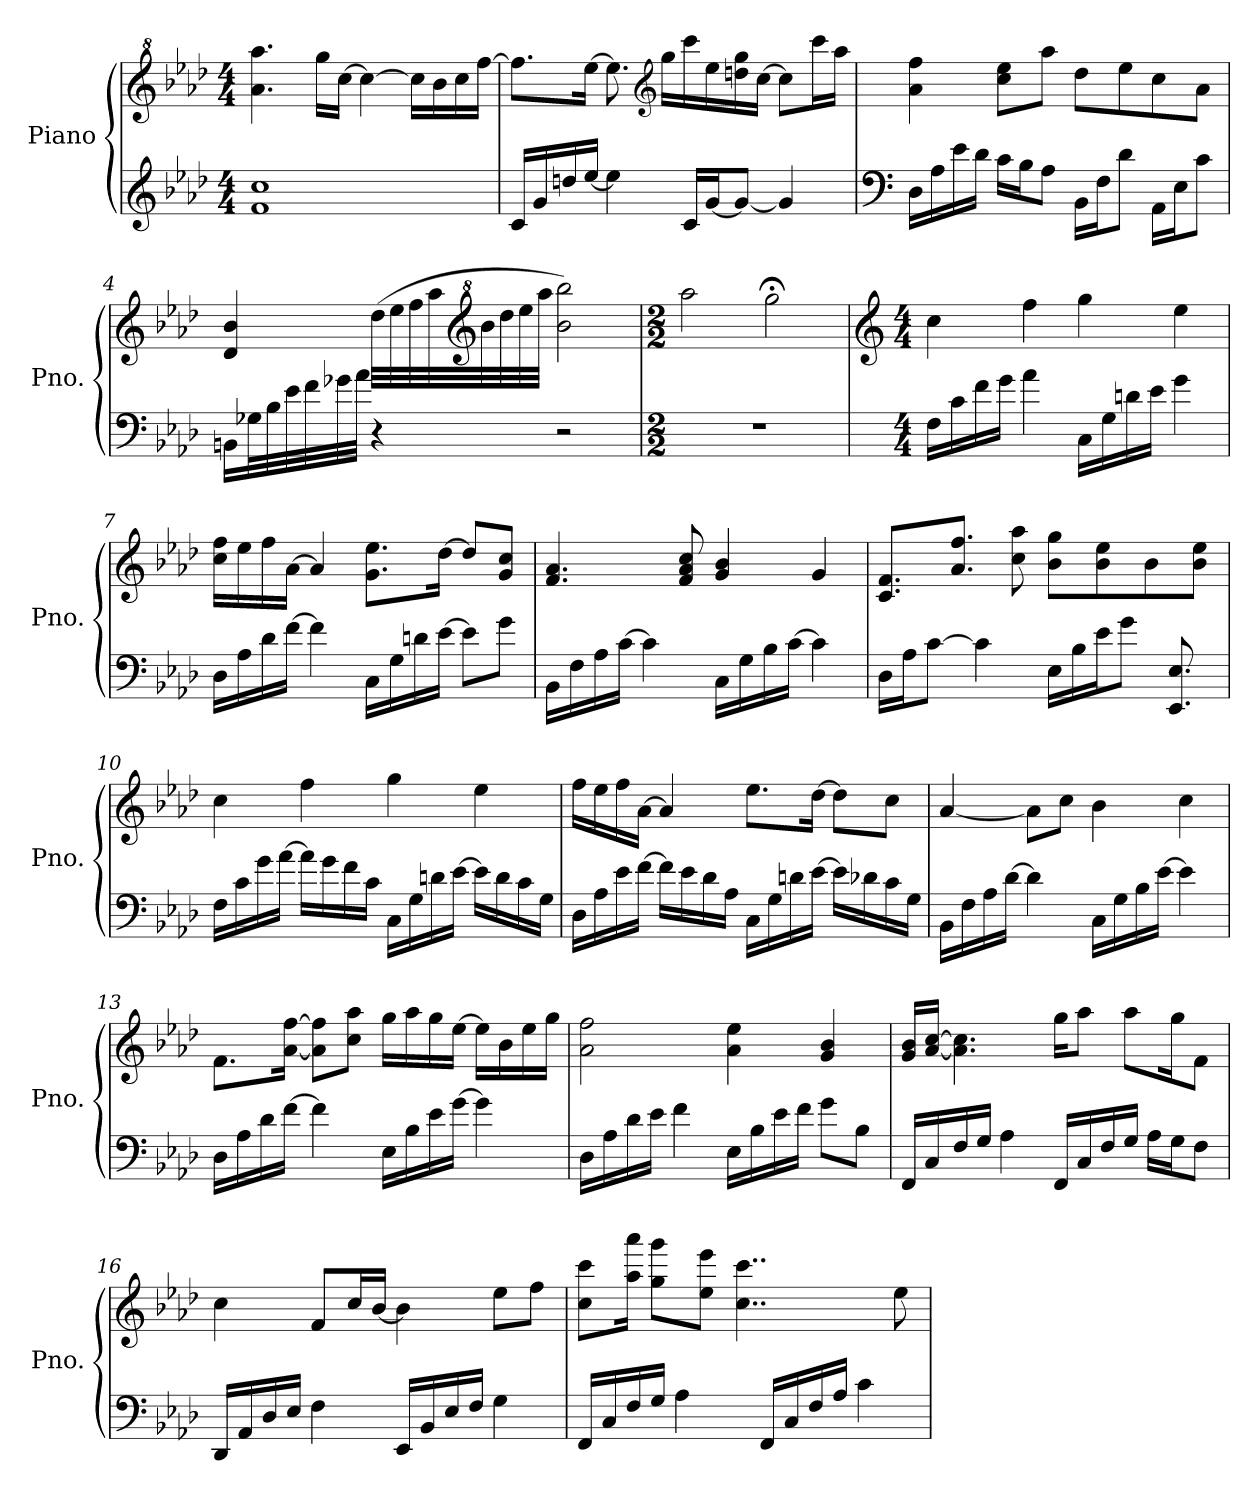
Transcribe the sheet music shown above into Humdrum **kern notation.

**kern	**kern
*part1	*part1
*staff2	*staff1
*I"Piano	*
*I'Pno.	*
*clefG2	*clefG^2
*k[b-e-a-d-]	*k[b-e-a-d-]
*M4/4	*M4/4
*MM61	*MM61
=1	=1
1f 1cc	4.aa-\ 4.aaa-\
.	16ggg\LL
.	[16ccc\JJ
.	4ccc\_
.	16ccc\LL]
.	16bb-\
.	16ccc\
.	[16fff\JJ
=2	=2
16c/LL	8.fff\L]
16g/	.
16ddn/	.
[16ee-/JJ	[16eee-\Jk
4ee-\]	8.eee-\]
*	*clefG2
.	16gg\LL
16c/LL	16ccc\
[16g/J	16ee-\
8g/J_	16ddn\ 16gg\
.	[16cc\JJ
4g/]	8cc\L]
.	16ccc\L
.	16aa-\JJ
=3	=3
*clefF4	*
16D-\LL	4a-\ 4ff\
16A-\	.
16e-\	.
16d-\JJ	.
16c\LL	8cc\ 8ee-\L
16B-\J	.
8A-\J	8aa-\J
16BB-\LL	8dd-\L
16F\J	.
8d-\J	8ee-\
16AA-\LL	8cc\
16E-\J	.
8c\J	8a-\J
!!LO:LB:g=z
=4	=4
16BBn\LL	4d-/ 4b-/
32G-X\L	.
32B-\	.
32e-\	.
32f\	.
32g-X\	.
32a-\JJJ	.
4r	(>32dd-\LLL
.	32ee-\
.	32ff\
.	32aa-\
*	*clefG^2
.	32bb-\
.	32ddd-\
.	32eee-\
.	32aaa-\JJJ
2r	2bb-\ 2bbb-\)
=5	=5
*M2/2	*M2/2
1r	2aaa-\
.	2ggg;<\
=6	=6
*	*clefG2
*M4/4	*M4/4
*	*MM91
16F\LL	4cc\
16c\	.
16f\	.
16g\JJ	.
4a-\	4ff\
16C\LL	4gg\
16G\	.
16dn\	.
16e-\JJ	.
4g\	4ee-\
!!LO:LB:g=z
=7	=7
16D-\LL	16cc\ 16ff\LL
16A-\	16ee-\
16d-\	16ff\
[16f\JJ	[16a-\JJ
4f\]	4a-/]
16C\LL	8.g\ 8.ee-\L
16G\	.
16dn\	.
[16e-\JJ	[16dd-\Jk
8e-\L]	8dd-/L]
8g\J	8g/ 8cc/J
=8	=8
16BB-\LL	4.f/ 4.a-/
16F\	.
16A-\	.
[16c\JJ	.
4c\]	.
.	8f/ 8a-/ 8cc/
16C\LL	4g/ 4b-/
16G\	.
16B-\	.
[16c\JJ	.
4c\]	4g/
=9	=9
16D-\LL	8.c/ 8.f/L
16A-\J	.
[8c\J	.
.	8.a-/ 8.ff/J
4c\]	.
.	8cc\ 8aa-\
16E-\LL	8b-\ 8gg\L
16B-\	.
16e-\J	8b-\ 8ee-\
8g\J	.
.	8b-\
8.EE-/ 8.E-/	.
.	8b-\ 8ee-\J
!!LO:LB:g=z
=10	=10
16F\LL	4cc\
16c\	.
16g\	.
[16a-\JJ	.
16a-\LL]	4ff\
16g\	.
16f\	.
16c\JJ	.
16C\LL	4gg\
16G\	.
16dn\	.
[16e-\JJ	.
16e-\LL]	4ee-\
16d\	.
16c\	.
16G\JJ	.
=11	=11
16D-\LL	16ff\LL
16A-\	16ee-\
16e-\	16ff\
[16f\JJ	[16a-\JJ
16f\LL]	4a-/]
16e-\	.
16d-\	.
16A-\JJ	.
16C\LL	8.ee-\L
16G\	.
16dn\	.
[16e-\JJ	[16dd-\Jk
16e-\LL]	8dd-\L]
16d-X\	.
16c\	8cc\J
16G\JJ	.
!!LO:LB:g=z
=12	=12
16BB-\LL	[4a-/
16F\	.
16A-\	.
[16d-\JJ	.
4d-\]	8a-\L]
.	8cc\J
16C\LL	4b-\
16G\	.
16B-\	.
[16e-\JJ	.
4e-\]	4cc\
=13	=13
16D-\LL	8.f\L
16A-\	.
16d-\	.
[16f\JJ	[16a-\ [16ff\Jk
4f\]	8a-\] 8ff\]L
.	8cc\ 8aa-\J
16E-\LL	16gg\LL
16B-\	16aa-\
16e-\	16gg\
[16g\JJ	[16ee-\JJ
4g\]	16ee-\LL]
.	16b-\
.	16ee-\
.	16gg\JJ
=14	=14
16D-\LL	2a-\ 2ff\
16A-\	.
16d-\	.
16e-\JJ	.
4f\	.
16E-\LL	4a-\ 4ee-\
16B-\	.
16e-\	.
16f\JJ	.
8g\L	4g/ 4b-/
8B-\J	.
!!LO:PB:g=z
=15	=15
16FF/LL	16g/ 16b-/LL
16C/	[16a-/ [16cc/JJ
16F/	4.a-\] 4.cc\]
16G/JJ	.
4A-\	.
16FF/LL	16gg\KL
16C/	8aa-\J
16F/	.
16G/JJ	8aa-\L
16A-\LL	.
16G\J	16gg\K
8F\J	8f\J
=16	=16
16DD-/LL	4cc\
16AA-/	.
16D-/	.
16E-/JJ	.
4F\	8f/L
.	16cc/L
.	[16b-/JJ
16EE-/LL	4b-\]
16BB-/	.
16E-/	.
16F/JJ	.
4G\	8ee-\L
.	8ff\J
=17	=17
16FF/LL	8cc\ 8ccc\L
16C/	.
16F/	16aa-\ 16aaa-\Jk
16G/JJ	8gg\ 8ggg\L
4A-\	.
.	8ee-\ 8eee-\J
.	4..cc\ 4..ccc\
16FF/LL	.
16C/	.
16F/	.
16A-/JJ	.
4c\	.
.	8ee-\
=	=
*-	*-
